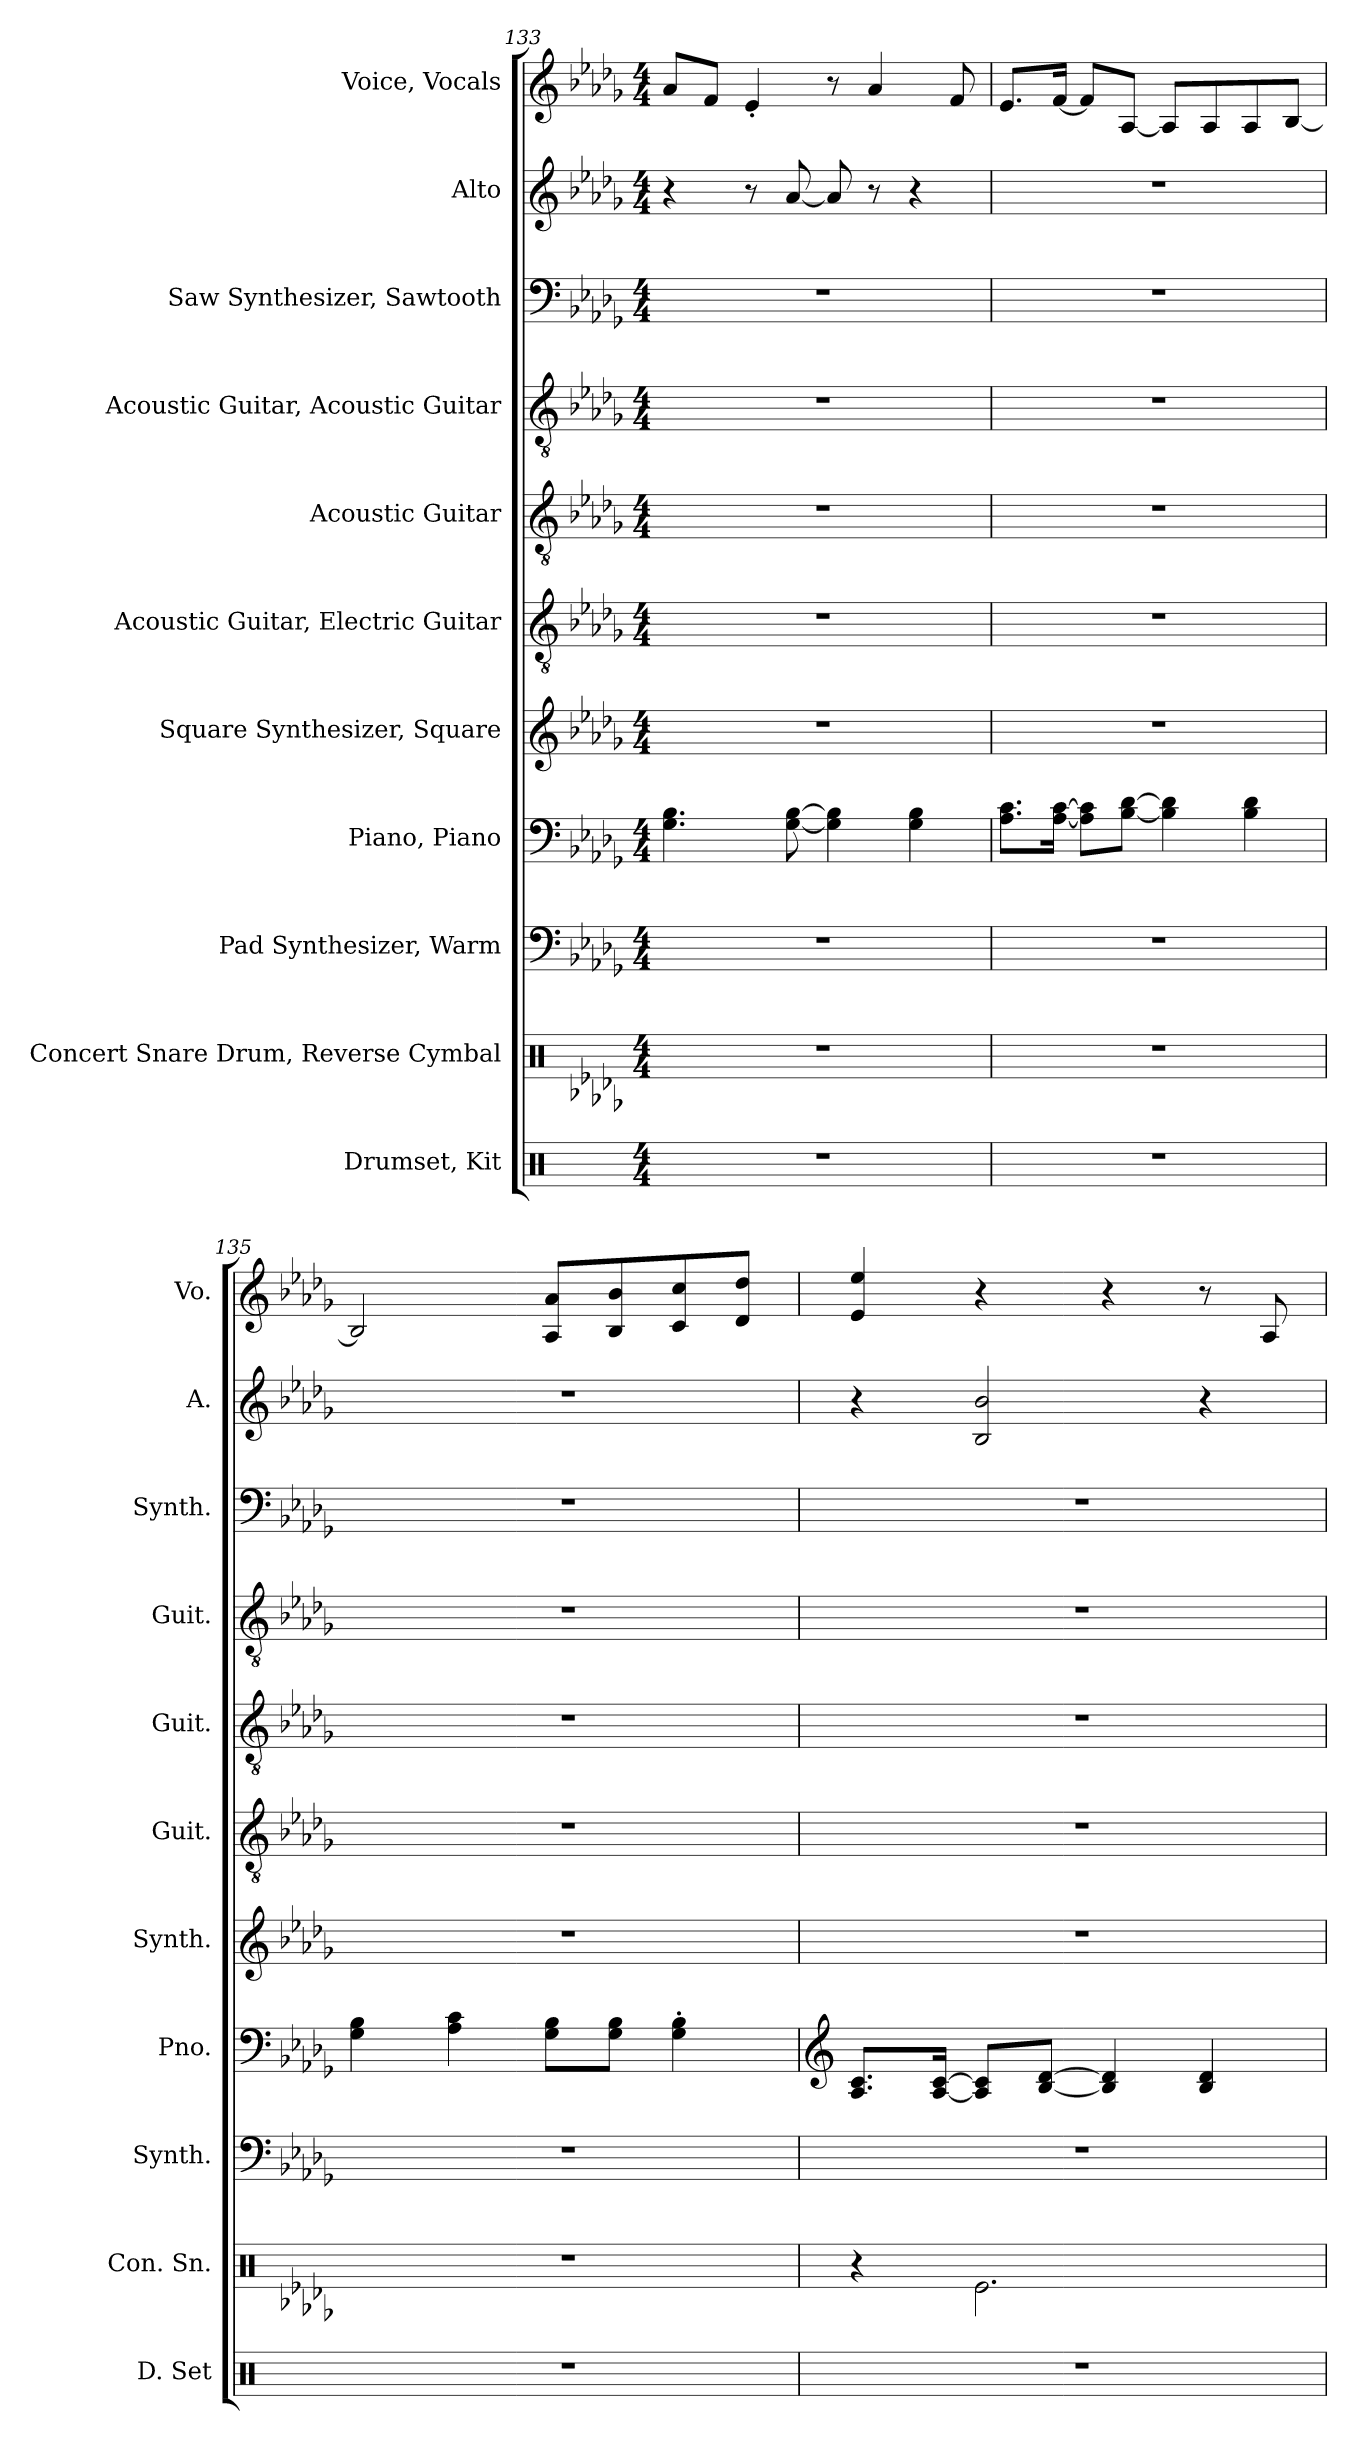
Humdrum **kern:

**kern	**kern	**kern	**kern	**kern	**kern	**kern	**kern	**kern	**kern	**kern
*part11	*part10	*part9	*part8	*part7	*part6	*part5	*part4	*part3	*part2	*part1
*staff11	*staff10	*staff9	*staff8	*staff7	*staff6	*staff5	*staff4	*staff3	*staff2	*staff1
*I"Drumset, Kit	*I"Concert Snare Drum, Reverse Cymbal	*I"Pad Synthesizer, Warm	*I"Piano, Piano	*I"Square Synthesizer, Square	*I"Acoustic Guitar, Electric Guitar	*I"Acoustic Guitar	*I"Acoustic Guitar, Acoustic Guitar	*I"Saw Synthesizer, Sawtooth	*I"Alto	*I"Voice, Vocals
*I'D. Set	*I'Con. Sn.	*I'Synth.	*I'Pno.	*I'Synth.	*I'Guit.	*I'Guit.	*I'Guit.	*I'Synth.	*I'A.	*I'Vo.
*clefX	*clefX	*clefF4	*clefF4	*clefG2	*clefGv2	*clefGv2	*clefGv2	*clefF4	*clefG2	*clefG2
*k[]	*k[b-e-a-d-g-]	*k[b-e-a-d-g-]	*k[b-e-a-d-g-]	*k[b-e-a-d-g-]	*k[b-e-a-d-g-]	*k[b-e-a-d-g-]	*k[b-e-a-d-g-]	*k[b-e-a-d-g-]	*k[b-e-a-d-g-]	*k[b-e-a-d-g-]
*M4/4	*M4/4	*M4/4	*M4/4	*M4/4	*M4/4	*M4/4	*M4/4	*M4/4	*M4/4	*M4/4
=133	=133	=133	=133	=133	=133	=133	=133	=133	=133	=133
1r	1r	1r	4.G-\ 4.B-\	1r	1r	1r	1r	1r	4r	8a-/L
.	.	.	.	.	.	.	.	.	.	8f/J
.	.	.	.	.	.	.	.	.	8r	4e-'/
.	.	.	[8G-\ [8B-\	.	.	.	.	.	[8a-/	.
.	.	.	4G-\] 4B-\]	.	.	.	.	.	8a-/]	8r
.	.	.	.	.	.	.	.	.	8r	4a-/
.	.	.	4G-\ 4B-\	.	.	.	.	.	4r	.
.	.	.	.	.	.	.	.	.	.	8f/
!!LO:PB:g=z
=134	=134	=134	=134	=134	=134	=134	=134	=134	=134	=134
1r	1r	1r	8.A-\ 8.c\L	1r	1r	1r	1r	1r	1r	8.e-/L
.	.	.	[16A-\ [16c\Jk	.	.	.	.	.	.	[16f/Jk
.	.	.	8A-\] 8c\]L	.	.	.	.	.	.	8f/L]
.	.	.	[8B-\ [8d-\J	.	.	.	.	.	.	[8A-/J
.	.	.	4B-\] 4d-\]	.	.	.	.	.	.	8A-/L]
.	.	.	.	.	.	.	.	.	.	8A-/
.	.	.	4B-\ 4d-\	.	.	.	.	.	.	8A-/
.	.	.	.	.	.	.	.	.	.	[8B-/J
=135	=135	=135	=135	=135	=135	=135	=135	=135	=135	=135
1r	1r	1r	4G-\ 4B-\	1r	1r	1r	1r	1r	1r	2B-/]
.	.	.	4A-\ 4c\	.	.	.	.	.	.	.
.	.	.	8G-\ 8B-\L	.	.	.	.	.	.	8A-/ 8a-/L
.	.	.	8G-\ 8B-\J	.	.	.	.	.	.	8B-/ 8b-/
.	.	.	4G-\' 4B-\'	.	.	.	.	.	.	8c/ 8cc/
.	.	.	.	.	.	.	.	.	.	8d-/ 8dd-/J
=136	=136	=136	=136	=136	=136	=136	=136	=136	=136	=136
*	*	*	*clefG2	*	*	*	*	*	*	*
1r	4r	1r	8.A-/ 8.c/L	1r	1r	1r	1r	1r	4r	4e-/ 4ee-/
.	.	.	[16A-/ [16c/Jk	.	.	.	.	.	.	.
.	2.Re\	.	8A-/] 8c/]L	.	.	.	.	.	2B-/ 2b-/	4r
.	.	.	[8B-/ [8d-/J	.	.	.	.	.	.	.
.	.	.	4B-/] 4d-/]	.	.	.	.	.	.	4r
.	.	.	4B-/ 4d-/	.	.	.	.	.	4r	8r
.	.	.	.	.	.	.	.	.	.	8A-/
=	=	=	=	=	=	=	=	=	=	=
*-	*-	*-	*-	*-	*-	*-	*-	*-	*-	*-
